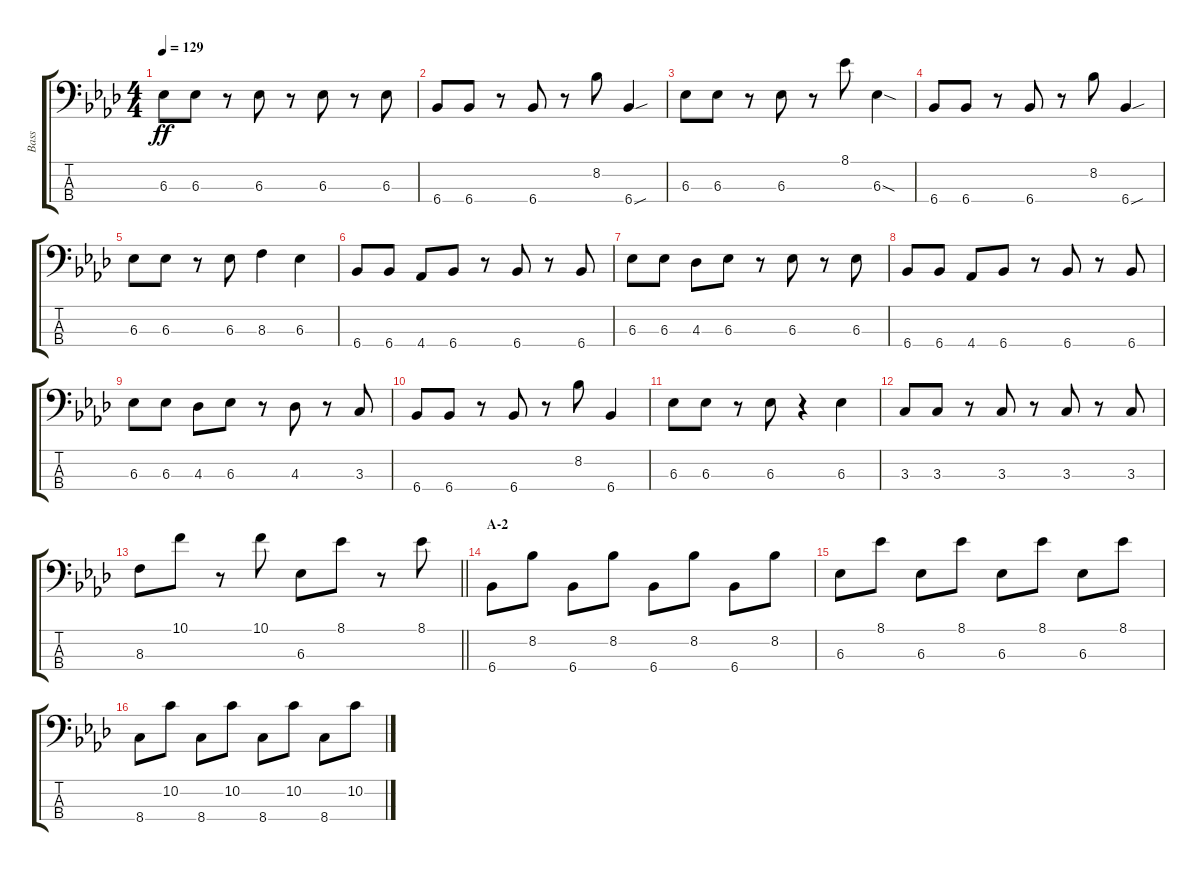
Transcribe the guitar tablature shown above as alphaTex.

\track ("Bass" "Bass") {instrument electricbasspick}
\staff {score tabs}
\tuning (G2 D2 A1 E1) {hide}
\ts (4 4)
\tempo 129
\clef f4
\ks ab
6.3.8{dy ff} 6.3.8 r.8 6.3.8 r.8 6.3.8 r.8 6.3.8 |
6.4.8 6.4.8 r.8 6.4.8 r.8 8.2.8 6.4{sou}.4 |
6.3.8 6.3.8 r.8 6.3.8 r.8 8.1.8 6.3{sod}.4 |
6.4.8 6.4.8 r.8 6.4.8 r.8 8.2.8 6.4{sou}.4 |
6.3.8 6.3.8 r.8 6.3.8 8.3.4 6.3.4 |
6.4.8 6.4.8 4.4.8 6.4.8 r.8 6.4.8 r.8 6.4.8 |
6.3.8 6.3.8 4.3.8 6.3.8 r.8 6.3.8 r.8 6.3.8 |
6.4.8 6.4.8 4.4.8 6.4.8 r.8 6.4.8 r.8 6.4.8 |
6.3.8 6.3.8 4.3.8 6.3.8 r.8 4.3.8 r.8 3.3.8 |
6.4.8 6.4.8 r.8 6.4.8 r.8 8.2.8 6.4.4 |
6.3.8 6.3.8 r.8 6.3.8 r.4 6.3.4 |
3.3.8 3.3.8 r.8 3.3.8 r.8 3.3.8 r.8 3.3.8 |
\barLineRight lightlight
8.3.8 10.1.8 r.8 10.1.8 6.3.8 8.1.8 r.8 8.1.8 |
\section ("" "A-2")
6.4.8 8.2.8 6.4.8 8.2.8 6.4.8 8.2.8 6.4.8 8.2.8 |
6.3.8 8.1.8 6.3.8 8.1.8 6.3.8 8.1.8 6.3.8 8.1.8 |
8.4.8 10.2.8 8.4.8 10.2.8 8.4.8 10.2.8 8.4.8 10.2.8
